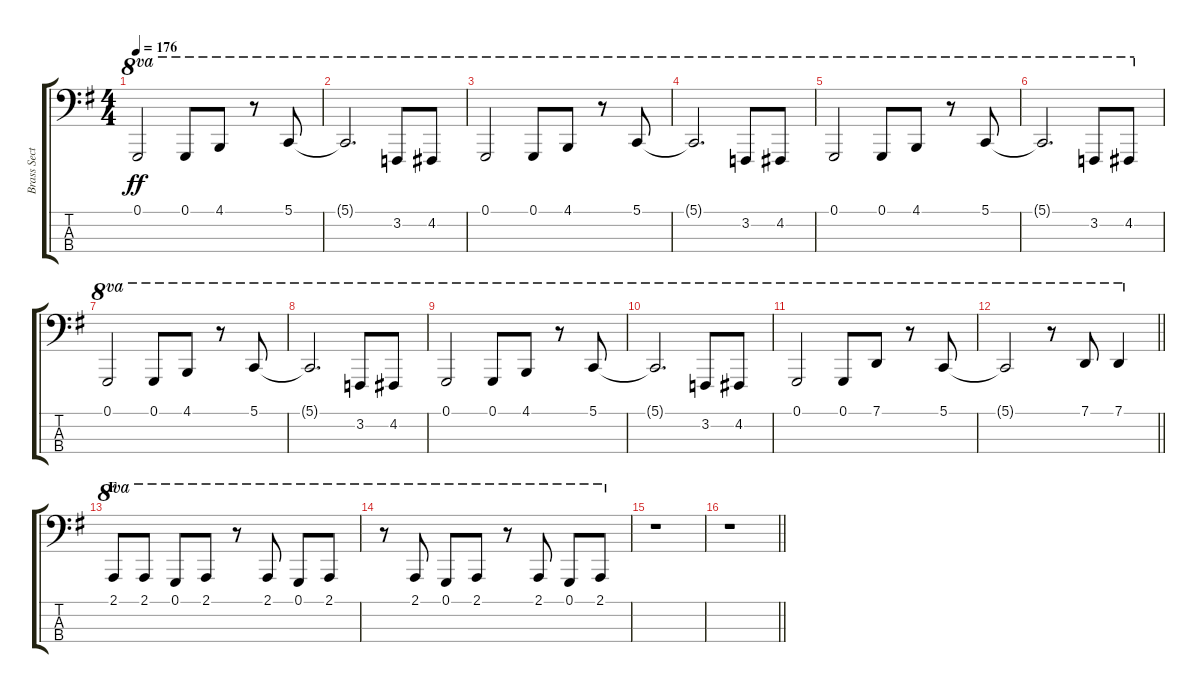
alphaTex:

\track ("Brass Section II" "Brass Sect") {instrument brasssection}
\staff {score tabs}
\tuning (G2 D2 A1 E1) {hide}
\ts (4 4)
\tempo 176
\clef f4
\ks g
0.1.2{ot 8va dy ff} 0.1.8{ot 8va} 4.1.8{ot 8va} r.8{ot 8va} 5.1.8{ot 8va} |
5.1{t}.2{d ot 8va} 3.2.8{ot 8va} 4.2.8{ot 8va} |
0.1.2{ot 8va} 0.1.8{ot 8va} 4.1.8{ot 8va} r.8{ot 8va} 5.1.8{ot 8va} |
5.1{t}.2{d ot 8va} 3.2.8{ot 8va} 4.2.8{ot 8va} |
0.1.2{ot 8va} 0.1.8{ot 8va} 4.1.8{ot 8va} r.8{ot 8va} 5.1.8{ot 8va} |
5.1{t}.2{d ot 8va} 3.2.8{ot 8va} 4.2.8{ot 8va} |
0.1.2{ot 8va} 0.1.8{ot 8va} 4.1.8{ot 8va} r.8{ot 8va} 5.1.8{ot 8va} |
5.1{t}.2{d ot 8va} 3.2.8{ot 8va} 4.2.8{ot 8va} |
0.1.2{ot 8va} 0.1.8{ot 8va} 4.1.8{ot 8va} r.8{ot 8va} 5.1.8{ot 8va} |
5.1{t}.2{d ot 8va} 3.2.8{ot 8va} 4.2.8{ot 8va} |
0.1.2{ot 8va} 0.1.8{ot 8va} 7.1.8{ot 8va} r.8{ot 8va} 5.1.8{ot 8va} |
\barLineRight lightlight
5.1{t}.2{ot 8va} r.8{ot 8va} 7.1.8{ot 8va} 7.1.4{ot 8va} |
\section ("" "F")
2.1.8{ot 8va} 2.1.8{ot 8va} 0.1.8{ot 8va} 2.1.8{ot 8va} r.8{ot 8va} 2.1.8{ot 8va} 0.1.8{ot 8va} 2.1.8{ot 8va} |
r.8{ot 8va} 2.1.8{ot 8va} 0.1.8{ot 8va} 2.1.8{ot 8va} r.8{ot 8va} 2.1.8{ot 8va} 0.1.8{ot 8va} 2.1.8{ot 8va} |
r.1 |
\barLineRight lightlight
r.1
